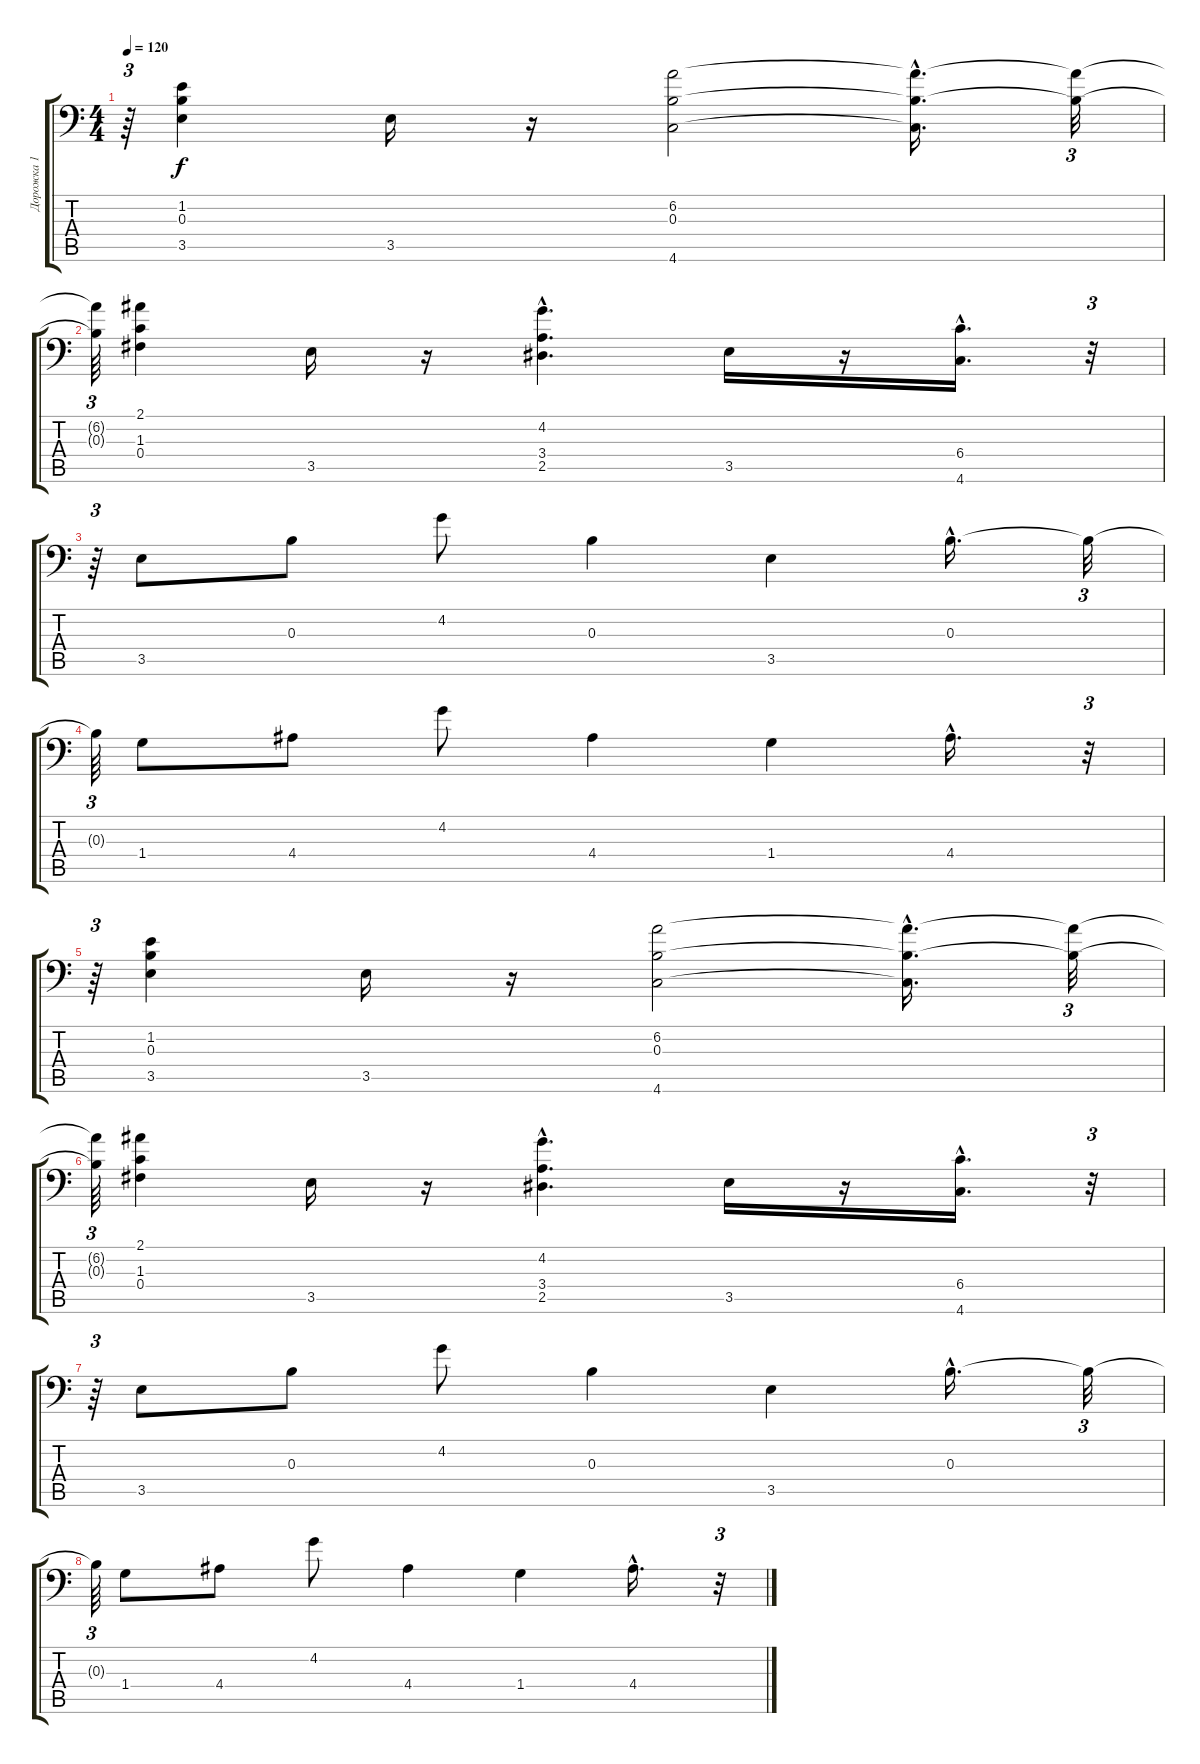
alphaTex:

\track ("Дорожка 1" "Дорожка 1") {instrument distortionguitar}
\staff {score tabs}
\tuning (Ab3 Eb3 B2 Gb2 Db2 Ab1) {hide}
\ts (4 4)
\tempo 120
\clef f4
\ks c
r.64{tu (3 2) dy f} (1.2 0.3 3.5).4 3.5.16 r.16 (6.2 0.3 4.6).2 (6.2{hac t} 0.3{hac t} 4.6{hac t}).16{d} (6.2{t} 0.3{t}).32{tu (3 2)} |
(6.2{t} 0.3{t}).64{tu (3 2)} (2.1 1.3 0.4).4 3.5.16 r.16 (4.2{hac} 3.4{hac} 2.5{hac}).4{d} 3.5.16 r.16 (6.4{hac} 4.6{hac}).16{d} r.32{tu (3 2)} |
r.64{tu (3 2)} 3.5.8 0.3.8 4.2.8 0.3.4 3.5.4 0.3{hac}.16{d} 0.3{t}.32{tu (3 2)} |
0.3{t}.64{tu (3 2)} 1.4.8 4.4.8 4.2.8 4.4.4 1.4.4 4.4{hac}.16{d} r.32{tu (3 2)} |
r.64{tu (3 2)} (1.2 0.3 3.5).4 3.5.16 r.16 (6.2 0.3 4.6).2 (6.2{hac t} 0.3{hac t} 4.6{hac t}).16{d} (6.2{t} 0.3{t}).32{tu (3 2)} |
(6.2{t} 0.3{t}).64{tu (3 2)} (2.1 1.3 0.4).4 3.5.16 r.16 (4.2{hac} 3.4{hac} 2.5{hac}).4{d} 3.5.16 r.16 (6.4{hac} 4.6{hac}).16{d} r.32{tu (3 2)} |
r.64{tu (3 2)} 3.5.8 0.3.8 4.2.8 0.3.4 3.5.4 0.3{hac}.16{d} 0.3{t}.32{tu (3 2)} |
0.3{t}.64{tu (3 2)} 1.4.8 4.4.8 4.2.8 4.4.4 1.4.4 4.4{hac}.16{d} r.32{tu (3 2)}
